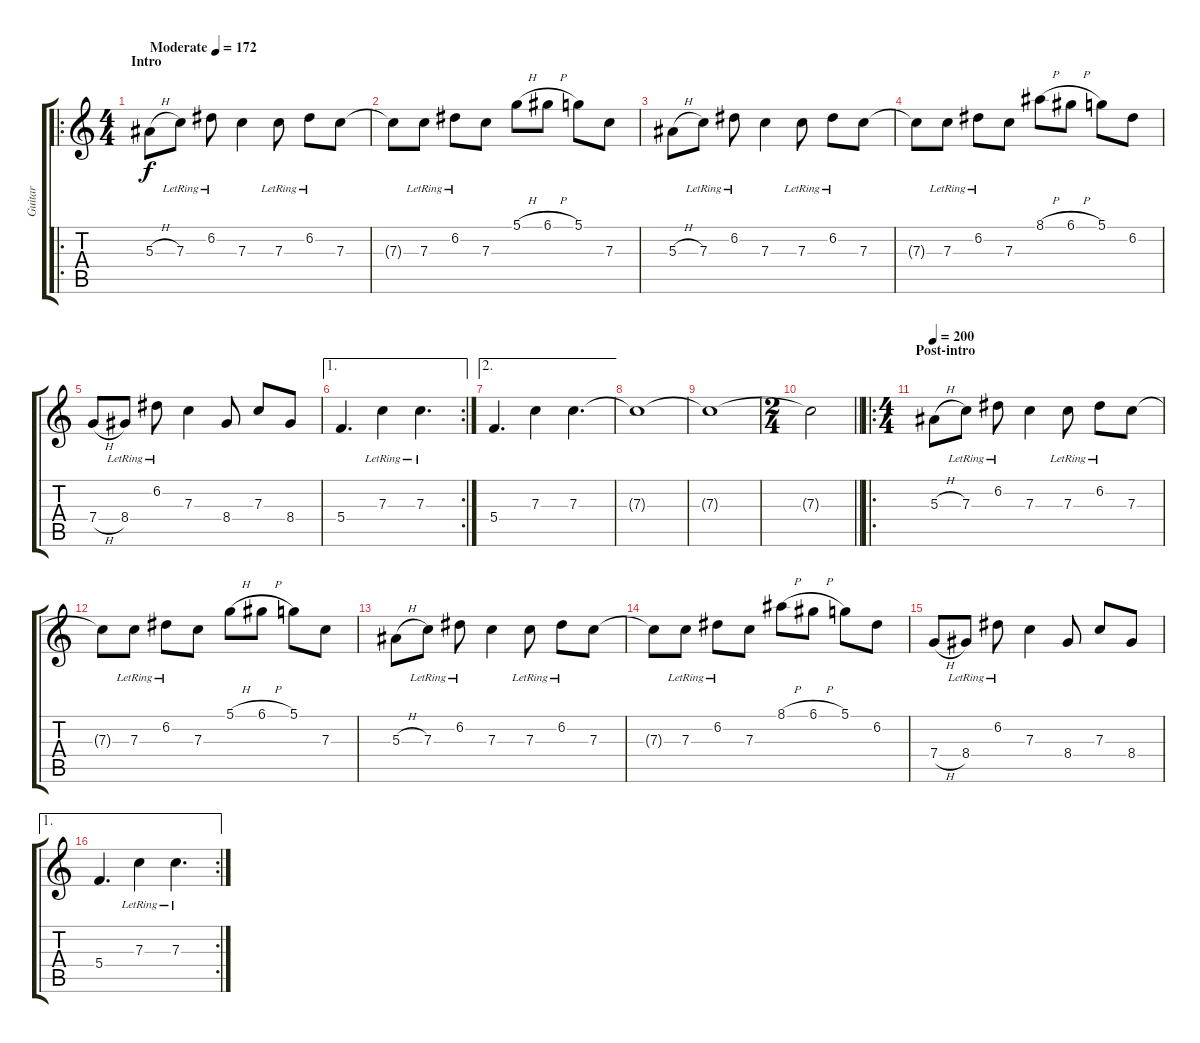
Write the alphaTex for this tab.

\track ("Guitar" "Guitar") {instrument distortionguitar}
\staff {score tabs}
\tuning (D4 A3 F3 C3 G2 C2) {hide}
\ro
\ts (4 4)
\section ("" "Intro")
\tempo (172 "Moderate")
\clef g2
\ks c
5.3{h}.8{dy f volume 6 instrument overdrivenguitar} 7.3{lr}.8 6.2{lr}.8 7.3.4 7.3{lr}.8 6.2{lr}.8 7.3.8 |
7.3{t}.8 7.3{lr}.8 6.2{lr}.8 7.3.8 5.1{h}.8 6.1{h}.8 5.1.8 7.3.8 |
5.3{h}.8 7.3{lr}.8 6.2{lr}.8 7.3.4 7.3{lr}.8 6.2{lr}.8 7.3.8 |
7.3{t}.8 7.3{lr}.8 6.2{lr}.8 7.3.8 8.1{h}.8 6.1{h}.8 5.1.8 6.2.8 |
7.4{h}.8 8.4{lr}.8 6.2{lr}.8 7.3.4 8.4.8 7.3.8 8.4.8 |
\ae 1
\rc 2
5.4.4{d} 7.3{lr}.4 7.3{lr}.4{d} |
\ae 2
5.4.4{d} 7.3.4 7.3.4{d volume 1} |
7.3{t}.1 |
7.3{t}.1 |
\ts (2 4)
\barLineRight lightlight
7.3{t}.2 |
\ro
\ts (4 4)
\section ("" "Post-intro")
\tempo 205
\tempo 200
5.3{h}.8{volume 14 instrument distortionguitar} 7.3{lr}.8 6.2{lr}.8 7.3.4 7.3{lr}.8 6.2{lr}.8 7.3.8 |
7.3{t}.8 7.3{lr}.8 6.2{lr}.8 7.3.8 5.1{h}.8 6.1{h}.8 5.1.8 7.3.8 |
5.3{h}.8 7.3{lr}.8 6.2{lr}.8 7.3.4 7.3{lr}.8 6.2{lr}.8 7.3.8 |
7.3{t}.8 7.3{lr}.8 6.2{lr}.8 7.3.8 8.1{h}.8 6.1{h}.8 5.1.8 6.2.8 |
7.4{h}.8 8.4{lr}.8 6.2{lr}.8 7.3.4 8.4.8 7.3.8 8.4.8 |
\ae 1
\rc 2
5.4.4{d} 7.3{lr}.4 7.3{lr}.4{d}
